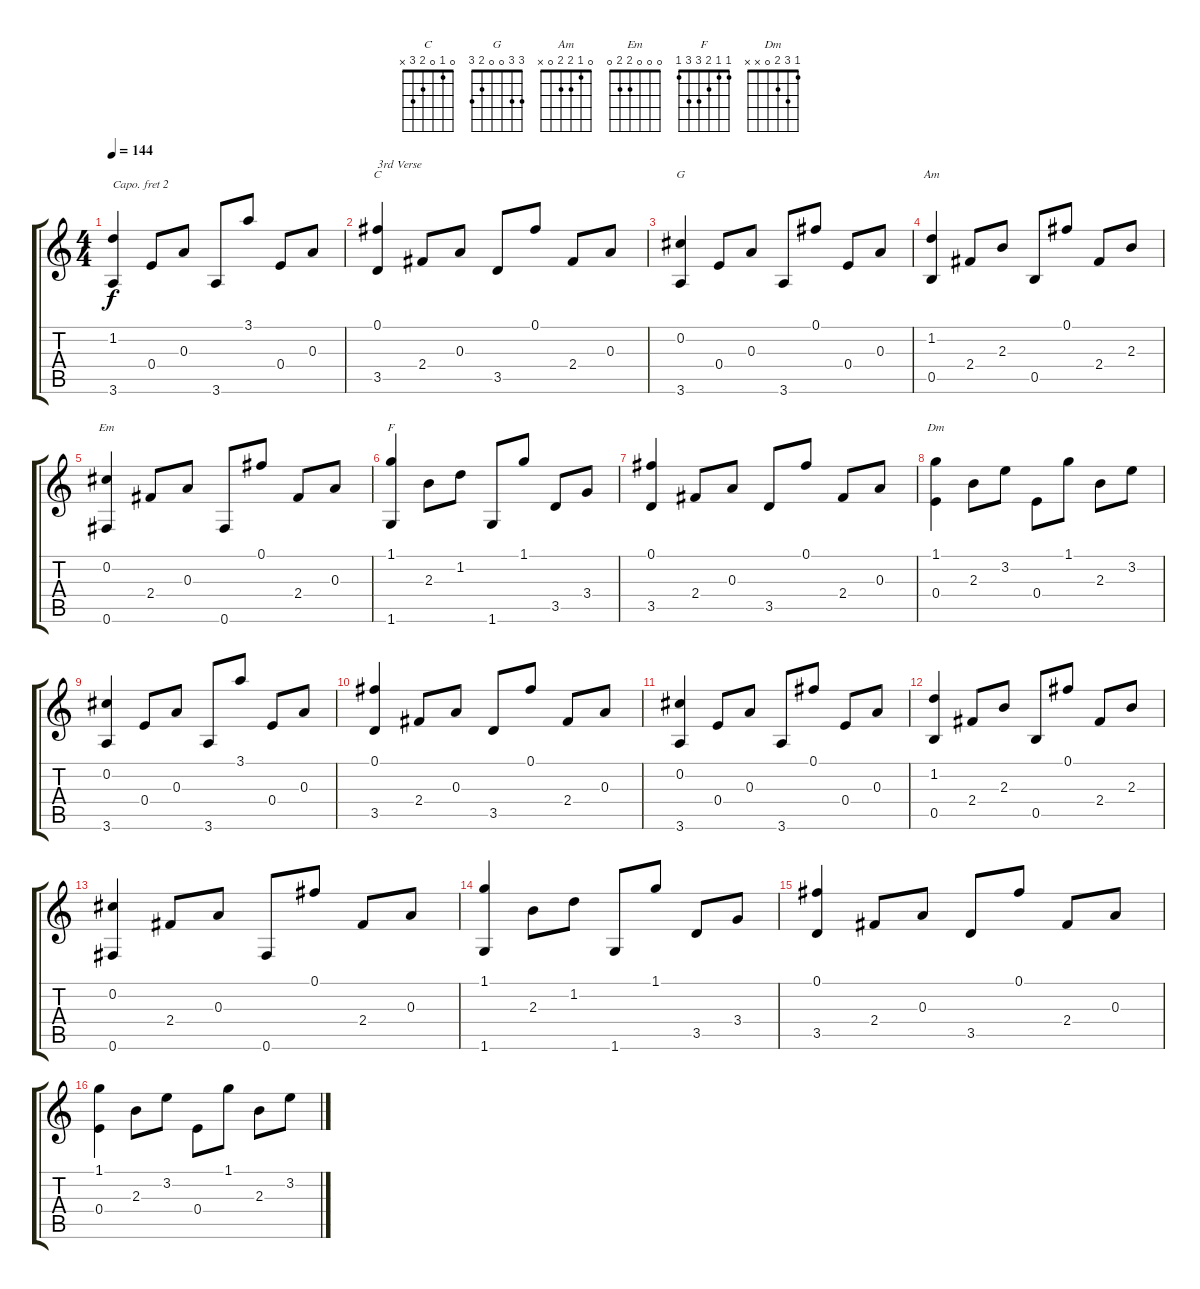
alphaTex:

\track "" {instrument acousticguitarsteel}
\staff {score tabs}
\capo 2
\tuning (E4 B3 G3 D3 A2 E2) {hide}
\chord ("C" 0 1 0 2 3 x)
\chord ("G" 3 3 0 0 2 3)
\chord ("Am" 0 1 2 2 0 x)
\chord ("Em" 0 0 0 2 2 0)
\chord ("F" 1 1 2 3 3 1)
\chord ("Dm" 1 3 2 0 x x)
\ts (4 4)
\tempo 144
\clef g2
\ks c
(1.2 3.6).4{dy f} 0.4.8 0.3.8 3.6.8 3.1.8 0.4.8 0.3.8 |
(0.1 3.5).4{ch "C" txt "3rd Verse"} 2.4.8 0.3.8 3.5.8 0.1.8 2.4.8 0.3.8 |
(0.2 3.6).4{ch "G"} 0.4.8 0.3.8 3.6.8 0.1.8 0.4.8 0.3.8 |
(1.2 0.5).4{ch "Am"} 2.4.8 2.3.8 0.5.8 0.1.8 2.4.8 2.3.8 |
(0.2 0.6).4{ch "Em"} 2.4.8 0.3.8 0.6.8 0.1.8 2.4.8 0.3.8 |
(1.1 1.6).4{ch "F"} 2.3.8 1.2.8 1.6.8 1.1.8 3.5.8 3.4.8 |
(0.1 3.5).4 2.4.8 0.3.8 3.5.8 0.1.8 2.4.8 0.3.8 |
(1.1 0.4).4{ch "Dm"} 2.3.8 3.2.8 0.4.8 1.1.8 2.3.8 3.2.8 |
(0.2 3.6).4 0.4.8 0.3.8 3.6.8 3.1.8 0.4.8 0.3.8 |
(0.1 3.5).4 2.4.8 0.3.8 3.5.8 0.1.8 2.4.8 0.3.8 |
(0.2 3.6).4 0.4.8 0.3.8 3.6.8 0.1.8 0.4.8 0.3.8 |
(1.2 0.5).4 2.4.8 2.3.8 0.5.8 0.1.8 2.4.8 2.3.8 |
(0.2 0.6).4 2.4.8 0.3.8 0.6.8 0.1.8 2.4.8 0.3.8 |
(1.1 1.6).4 2.3.8 1.2.8 1.6.8 1.1.8 3.5.8 3.4.8 |
(0.1 3.5).4 2.4.8 0.3.8 3.5.8 0.1.8 2.4.8 0.3.8 |
(1.1 0.4).4 2.3.8 3.2.8 0.4.8 1.1.8 2.3.8 3.2.8
